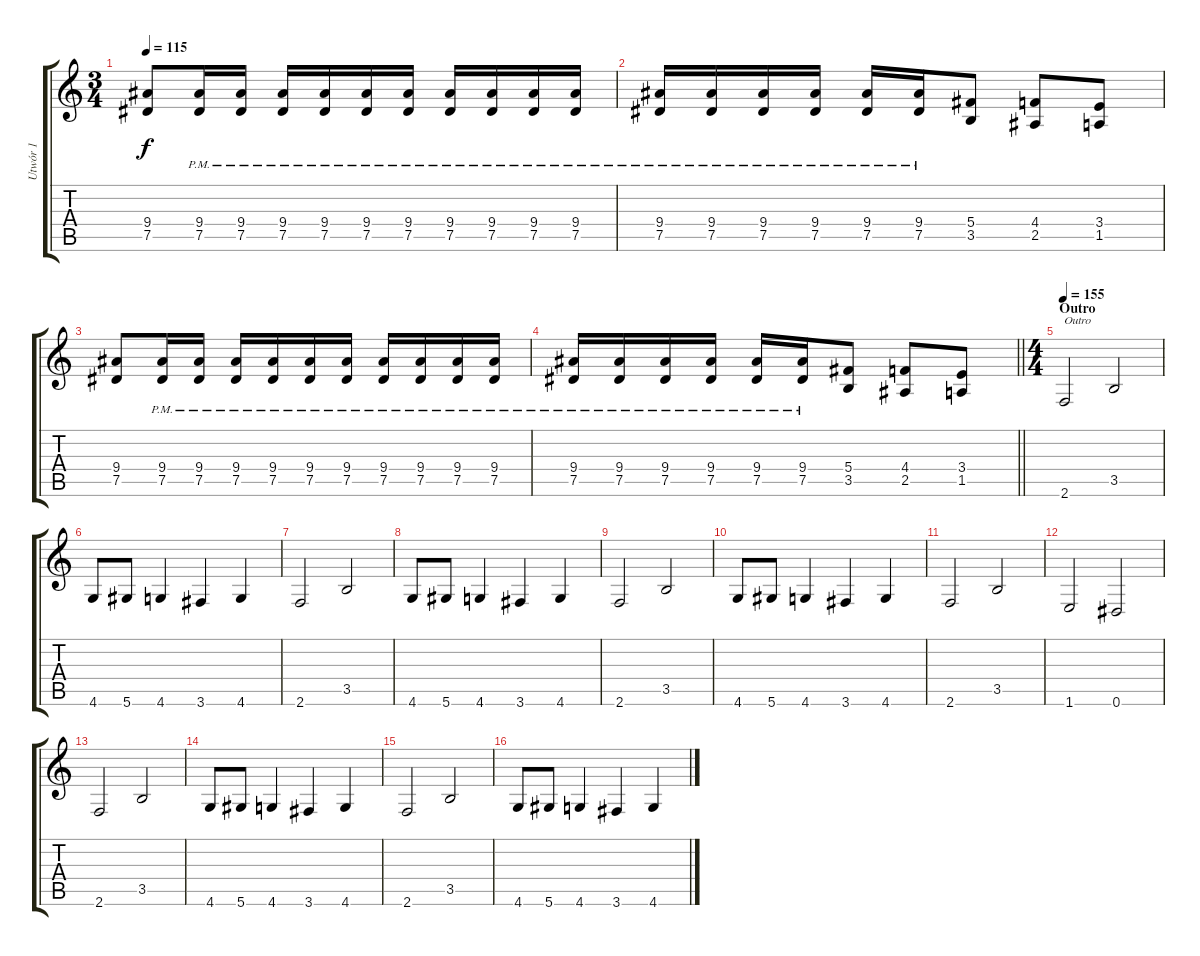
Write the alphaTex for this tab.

\track ("Utwór 1" "Utwór 1") {instrument overdrivenguitar}
\staff {score tabs}
\tuning (Eb4 Bb3 Gb3 Db3 Ab2 Eb2) {hide}
\ts (3 4)
\tempo 115
\clef g2
\ks c
(9.4 7.5).8{dy f} (9.4{pm} 7.5{pm}).16 (9.4{pm} 7.5{pm}).16 (9.4{pm} 7.5{pm}).16 (9.4{pm} 7.5{pm}).16 (9.4{pm} 7.5{pm}).16 (9.4{pm} 7.5{pm}).16 (9.4{pm} 7.5{pm}).16 (9.4{pm} 7.5{pm}).16 (9.4{pm} 7.5{pm}).16 (9.4{pm} 7.5{pm}).16 |
(9.4{pm} 7.5{pm}).16 (9.4{pm} 7.5{pm}).16 (9.4{pm} 7.5{pm}).16 (9.4{pm} 7.5{pm}).16 (9.4{pm} 7.5{pm}).16 (9.4{pm} 7.5{pm}).16 (5.4 3.5).8 (4.4 2.5).8 (3.4 1.5).8 |
(9.4 7.5).8 (9.4{pm} 7.5{pm}).16 (9.4{pm} 7.5{pm}).16 (9.4{pm} 7.5{pm}).16 (9.4{pm} 7.5{pm}).16 (9.4{pm} 7.5{pm}).16 (9.4{pm} 7.5{pm}).16 (9.4{pm} 7.5{pm}).16 (9.4{pm} 7.5{pm}).16 (9.4{pm} 7.5{pm}).16 (9.4{pm} 7.5{pm}).16 |
\barLineRight lightlight
(9.4{pm} 7.5{pm}).16 (9.4{pm} 7.5{pm}).16 (9.4{pm} 7.5{pm}).16 (9.4{pm} 7.5{pm}).16 (9.4{pm} 7.5{pm}).16 (9.4{pm} 7.5{pm}).16 (5.4 3.5).8 (4.4 2.5).8 (3.4 1.5).8 |
\ts (4 4)
\section ("" "Outro ")
\tempo 155
2.6.2{txt "Outro"} 3.5.2 |
4.6.8 5.6.8 4.6.4 3.6.4 4.6.4 |
2.6.2 3.5.2 |
4.6.8 5.6.8 4.6.4 3.6.4 4.6.4 |
2.6.2 3.5.2 |
4.6.8 5.6.8 4.6.4 3.6.4 4.6.4 |
2.6.2 3.5.2 |
1.6.2 0.6.2 |
2.6.2 3.5.2 |
4.6.8 5.6.8 4.6.4 3.6.4 4.6.4 |
2.6.2 3.5.2 |
4.6.8 5.6.8 4.6.4 3.6.4 4.6.4
